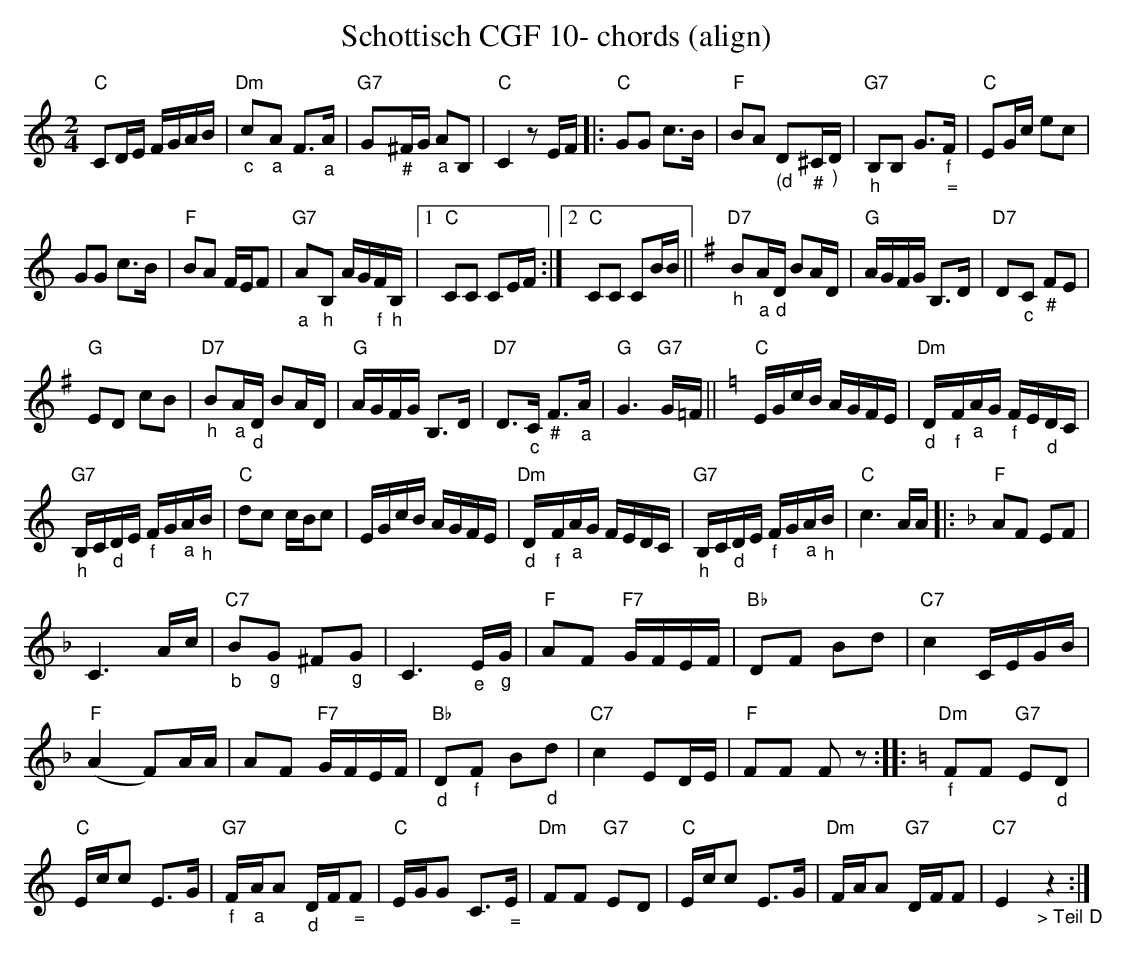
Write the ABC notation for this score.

X:1
T:Schottisch CGF 10- chords (align)
M:2/4
L:1/16
K:Cmaj%%MIDI gchordon
"C"C2DE FGAB | "Dm""_c"c2"_a"A2 F3"_a"A | "G7"G2"_#"^FG "_a"A2B,2 | "C"C4z2EF |: "C"G2G2 c3B | "F"B2A2 "_(d"D2"_#"^C"_)"D | \
"G7""_h"B,2B,2 G3"_f""_ ="F | "C"E2Gc e2c2 |
G2G2 c3B | "F"B2A2 FEF2 | "G7""_a"A2"_h"B,2 AG"_f"F"_h"B, |1 "C"C2C2 C2EF :|2 \
"C"C2C2 C2BB || [K:Gmaj] "D7""_h"B2"_a"A"_d"D B2AD | "G"AGFG B,3D | "D7"D2"_c"C2 "_#"F2E2 |
"G"E2D2 c2B2 | "D7""_h"B2"_a"A"_d"D B2AD | \
"G"AGFG B,3D | "D7"D3"_c"C "_#"F3"_a"A | "G"G6"G7"G=F || [K:Cmaj] "C"EGcB AGFE | "Dm""_d"D"_f"F"_a"AG "_f"FE"_d"DC |
"G7""_h"B,C"_d"DE "_f"FG"_a"A"_h"B | \
"C"d2c2 cBc2 | EGcB AGFE | "Dm""_d"D"_f"F"_a"AG FEDC | "G7""_h"B,C"_d"DE "_f"FG"_a"A"_h"B | "C"c6AA |: [K:Fmaj] "F"A2F2 E2F2 |
C6Ac | "C7""_b"B2"_g"G2 ^F2"_g"G2 | C6"_e"E"_g"G | "F"A2F2 "F7"GFEF | "Bb"D2F2 B2d2 | "C7"c4 CEGB |
"F"(A4 F2)AA | A2F2 "F7"GFEF | "Bb""_d"D2"_f"F2 B2"_d"d2 | "C7"c4 E2DE | "F"F2F2 F2z2 :: [K:Cmaj] "Dm""_f"F2F2 "G7"E2"_d"D2 |
"C"Ecc2 E3G | "G7""_f"F"_a"AA2 "_d"DF"_ ="F2 | "C"EGG2 C3"_ ="E | "Dm"F2F2 "G7"E2D2 | "C"Ecc2 E3G | "Dm"FAA2 "G7"DFF2 | "C7"E4"_> Teil D"z4 :|
